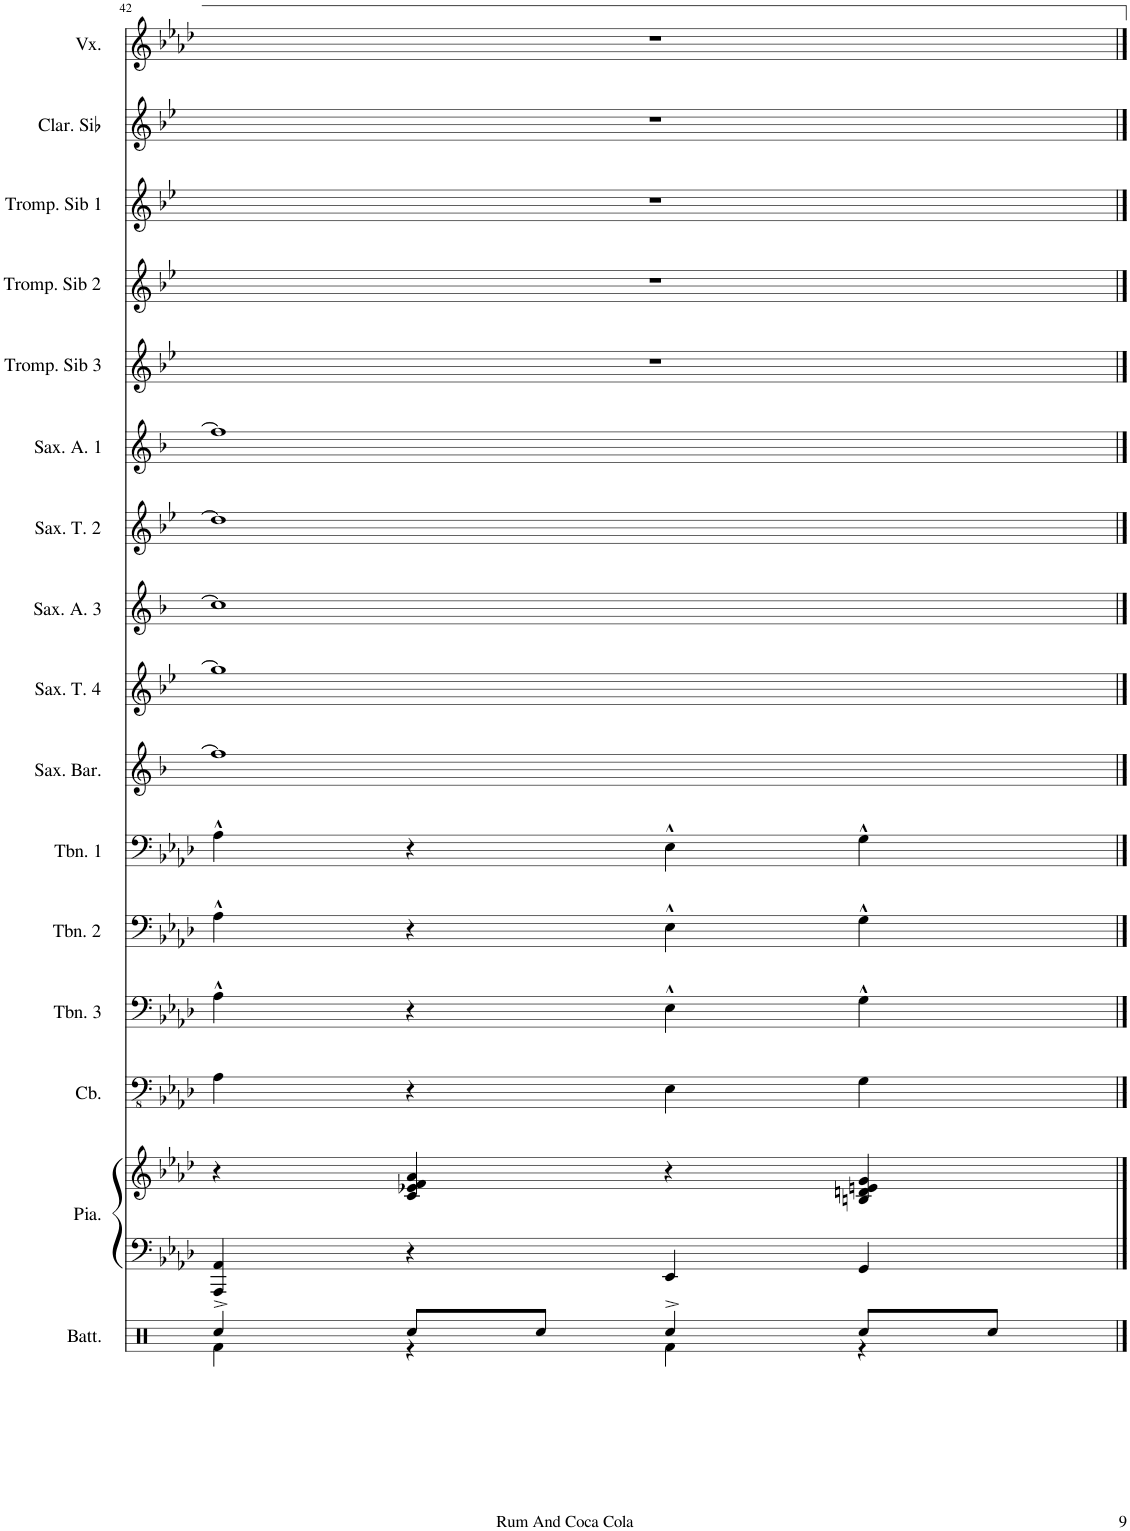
**kern	**kern	**kern	**kern	**kern	**kern	**kern	**kern	**kern	**kern	**kern	**kern	**kern	**kern	**kern	**kern	**kern
*part16	*part15	*part15	*part14	*part13	*part12	*part11	*part10	*part9	*part8	*part7	*part6	*part5	*part4	*part3	*part2	*part1
*staff17	*staff16	*staff15	*staff14	*staff13	*staff12	*staff11	*staff10	*staff9	*staff8	*staff7	*staff6	*staff5	*staff4	*staff3	*staff2	*staff1
*I"Batterie	*I"Piano	*	*I"Contrebasse	*I"Trombone 3	*I"Trombone 2	*I"Trombone 1	*I"Saxophone Baryton	*I"Saxophone Ténor 4	*I"Saxophone Alto 3	*I"Saxophone Ténor 2	*I"Saxophone Alto 1	*I"Trompette en Sib 3	*I"Trompette en Sib 2	*I"Trompette en Sib 1	*I"Clarinette en Sib	*I"Voix
*I'Batt.	*I'Pia.	*	*I'Cb.	*I'Tbn. 3	*I'Tbn. 2	*I'Tbn. 1	*I'Sax. Bar.	*I'Sax. T. 4	*I'Sax. A. 3	*I'Sax. T. 2	*I'Sax. A. 1	*I'Tromp. Sib 3	*I'Tromp. Sib 2	*I'Tromp. Sib 1	*I'Clar. Sib	*I'Vx.
!!LO:PB:g=z
*clefX	*clefF4	*clefG2	*clefFv4	*clefF4	*clefF4	*clefF4	*clefG2	*clefG2	*clefG2	*clefG2	*clefG2	*clefG2	*clefG2	*clefG2	*clefG2	*clefG2
*	*	*	*Trd7c12	*	*	*	*Trd12c21	*Trd8c14	*Trd5c9	*Trd8c14	*Trd5c9	*Trd1c2	*Trd1c2	*Trd1c2	*Trd1c2	*
*k[]	*k[b-e-a-d-]	*k[b-e-a-d-]	*k[b-e-a-d-]	*k[b-e-a-d-]	*k[b-e-a-d-]	*k[b-e-a-d-]	*k[b-]	*k[b-e-]	*k[b-]	*k[b-e-]	*k[b-]	*k[b-e-]	*k[b-e-]	*k[b-e-]	*k[b-e-]	*k[b-e-a-d-]
*M2/2	*M2/2	*M2/2	*M2/2	*M2/2	*M2/2	*M2/2	*M2/2	*M2/2	*M2/2	*M2/2	*M2/2	*M2/2	*M2/2	*M2/2	*M2/2	*M2/2
*met(c|)	*met(c|)	*met(c|)	*met(c|)	*met(c|)	*met(c|)	*met(c|)	*met(c|)	*met(c|)	*met(c|)	*met(c|)	*met(c|)	*met(c|)	*met(c|)	*met(c|)	*met(c|)	*met(c|)
=42	=42	=42	=42	=42	=42	=42	=42	=42	=42	=42	=42	=42	=42	=42	=42	=42
*^	*	*	*	*	*	*	*	*	*	*	*	*	*	*	*	*
4Rcc^/	4Rf\	4AAA-/ 4AA-/	4r	4AA-\	4A-^^\	4A-^^\	4A-^^\	1ff]	1gg]	1cc]	1dd]	1ff]	1r	1r	1r	1r	1r
8Rcc/L	4r	4r	4c/ 4e-X/ 4f/ 4a-/	4r	4r	4r	4r	.	.	.	.	.	.	.	.	.	.
8Rcc/J	.	.	.	.	.	.	.	.	.	.	.	.	.	.	.	.	.
4Rcc^/	4Rf\	4EE-/	4r	4EE-\	4E-^^\	4E-^^\	4E-^^\	.	.	.	.	.	.	.	.	.	.
8Rcc/L	4r	4GG/	4Bn/ 4dn/ 4en/ 4g/	4GG\	4G^^\	4G^^\	4G^^\	.	.	.	.	.	.	.	.	.	.
8Rcc/J	.	.	.	.	.	.	.	.	.	.	.	.	.	.	.	.	.
*v	*v	*	*	*	*	*	*	*	*	*	*	*	*	*	*	*	*
==	==	==	==	==	==	==	==	==	==	==	==	==	==	==	==	==
*-	*-	*-	*-	*-	*-	*-	*-	*-	*-	*-	*-	*-	*-	*-	*-	*-
